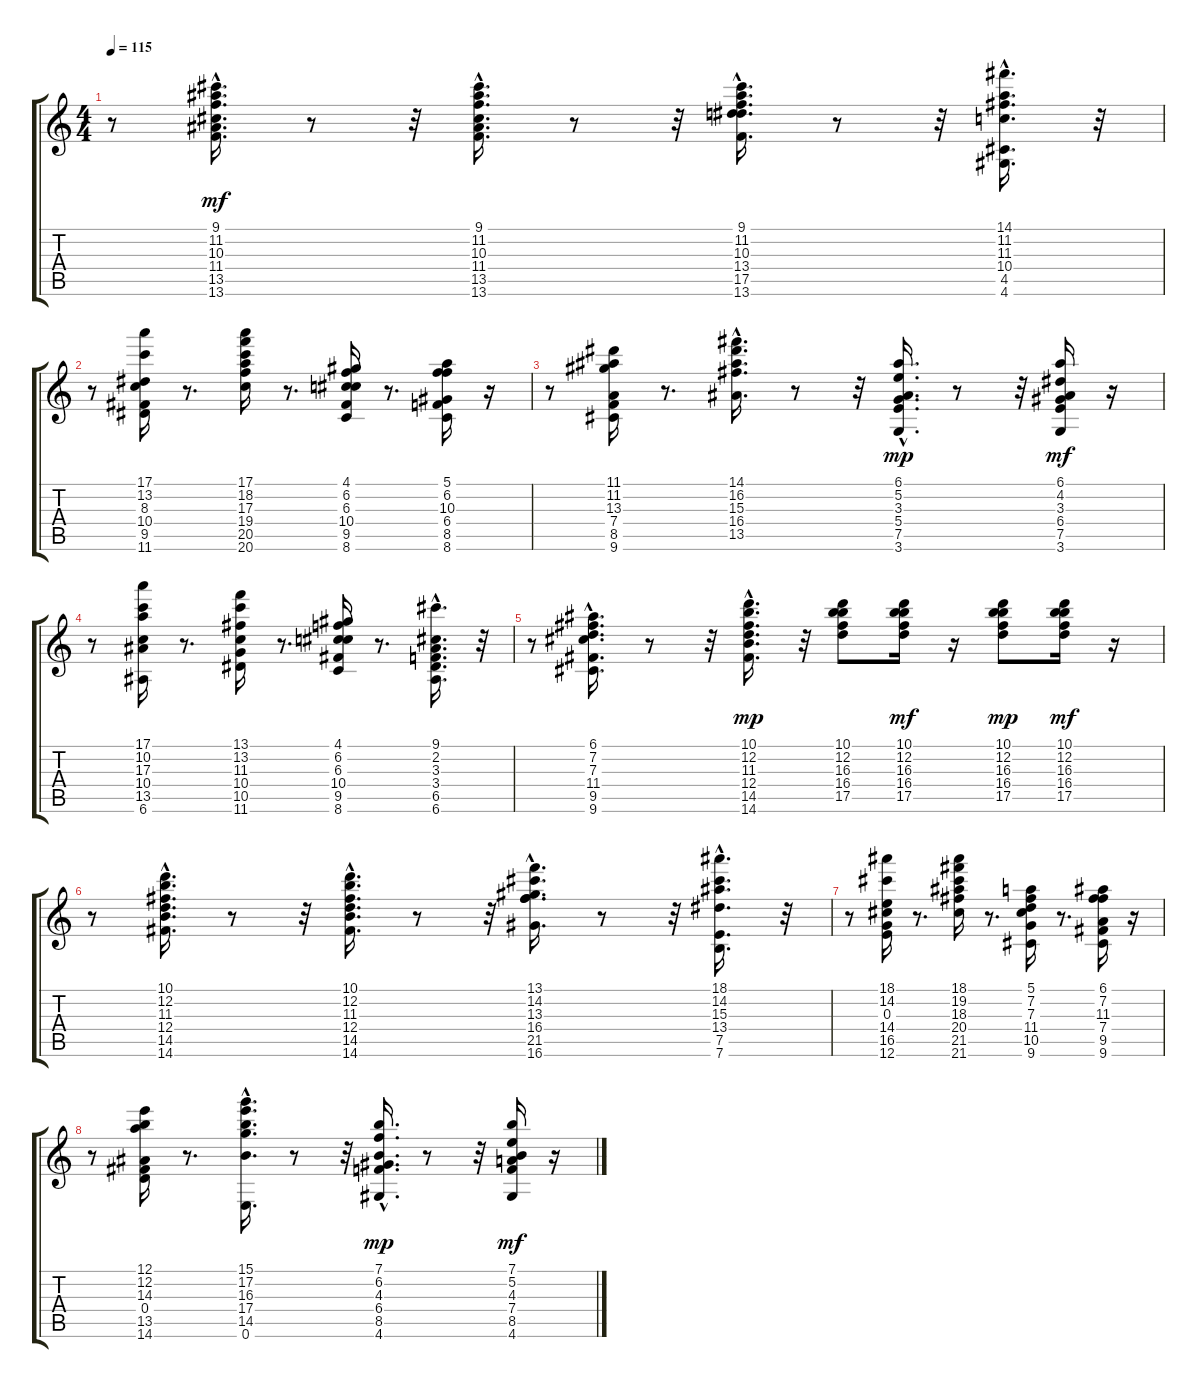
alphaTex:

\track "" {instrument electricguitarclean}
\staff {score tabs}
\tuning (E4 B3 G3 D3 A2 E2) {hide}
\ts (4 4)
\tempo 115
\clef g2
\ks c
r.8{dy mf} (9.1 11.2 10.3 11.4{hac} 13.5{hac} 13.6).16{d} r.8 r.32 (9.1 11.2 10.3 11.4{hac} 13.5 13.6).16{d} r.8 r.32 (9.1 11.2 10.3 13.4 17.5{hac} 13.6).16{d} r.8 r.32 (14.1 11.2 11.3{hac} 10.4 4.5 4.6).16{d} r.32 |
r.8 (17.1 13.2 8.3 10.4 9.5 11.6).16 r.8{d} (17.1 18.2 17.3 19.4 20.5 20.6).16 r.8{d} (4.1 6.2 6.3 10.4 9.5 8.6).16 r.8{d} (5.1 6.2 10.3 6.4 8.5 8.6).16 r.16 |
r.8 (11.1 11.2 13.3 7.4 8.5 9.6).16 r.8{d} (14.1 16.2 15.3 16.4{hac} 13.5).16{d} r.8 r.32 (6.1 5.2 3.3 5.4 7.5{hac} 3.6).16{d dy mp} r.8 r.32 (6.1 4.2 3.3 6.4 7.5 3.6).16{dy mf} r.16 |
r.8 (17.1 10.2 17.3 10.4 13.5 6.6).16 r.8{d} (13.1 13.2 11.3 10.4 10.5 11.6).16 r.8{d} (4.1 6.2 6.3 10.4 9.5 8.6).16 r.8{d} (9.1 2.2{hac} 3.3 3.4 6.5 6.6).16{d} r.32 |
r.8 (6.1 7.2 7.3{hac} 11.4 9.5{hac} 9.6).16{d} r.8 r.32 (10.1 12.2 11.3 12.4{hac} 14.5 14.6).16{d dy mp} r.32 (10.1 12.2 16.3 16.4 17.5).8 (10.1 12.2 16.3 16.4 17.5).16{dy mf} r.16 (10.1 12.2 16.3 16.4 17.5).8{dy mp} (10.1 12.2 16.3 16.4 17.5).16{dy mf} r.16 |
r.8 (10.1 12.2 11.3 12.4{hac} 14.5{hac} 14.6).16{d} r.8 r.32 (10.1 12.2 11.3 12.4{hac} 14.5 14.6).16{d} r.8 r.32 (13.1 14.2 13.3 16.4 21.5{hac} 16.6).16{d} r.8 r.32 (18.1 14.2 15.3{hac} 13.4 7.5 7.6).16{d} r.32 |
r.8 (18.1 14.2 0.3 14.4 16.5 12.6).16 r.8{d} (18.1 19.2 18.3 20.4 21.5 21.6).16 r.8{d} (5.1 7.2 7.3 11.4 10.5 9.6).16 r.8{d} (6.1 7.2 11.3 7.4 9.5 9.6).16 r.16 |
r.8 (12.1 12.2 14.3 0.4 13.5 14.6).16 r.8{d} (15.1 17.2 16.3 17.4{hac} 14.5 0.6).16{d} r.8 r.32 (7.1 6.2 4.3 6.4 8.5{hac} 4.6).16{d dy mp} r.8 r.32 (7.1 5.2 4.3 7.4 8.5 4.6).16{dy mf} r.16
